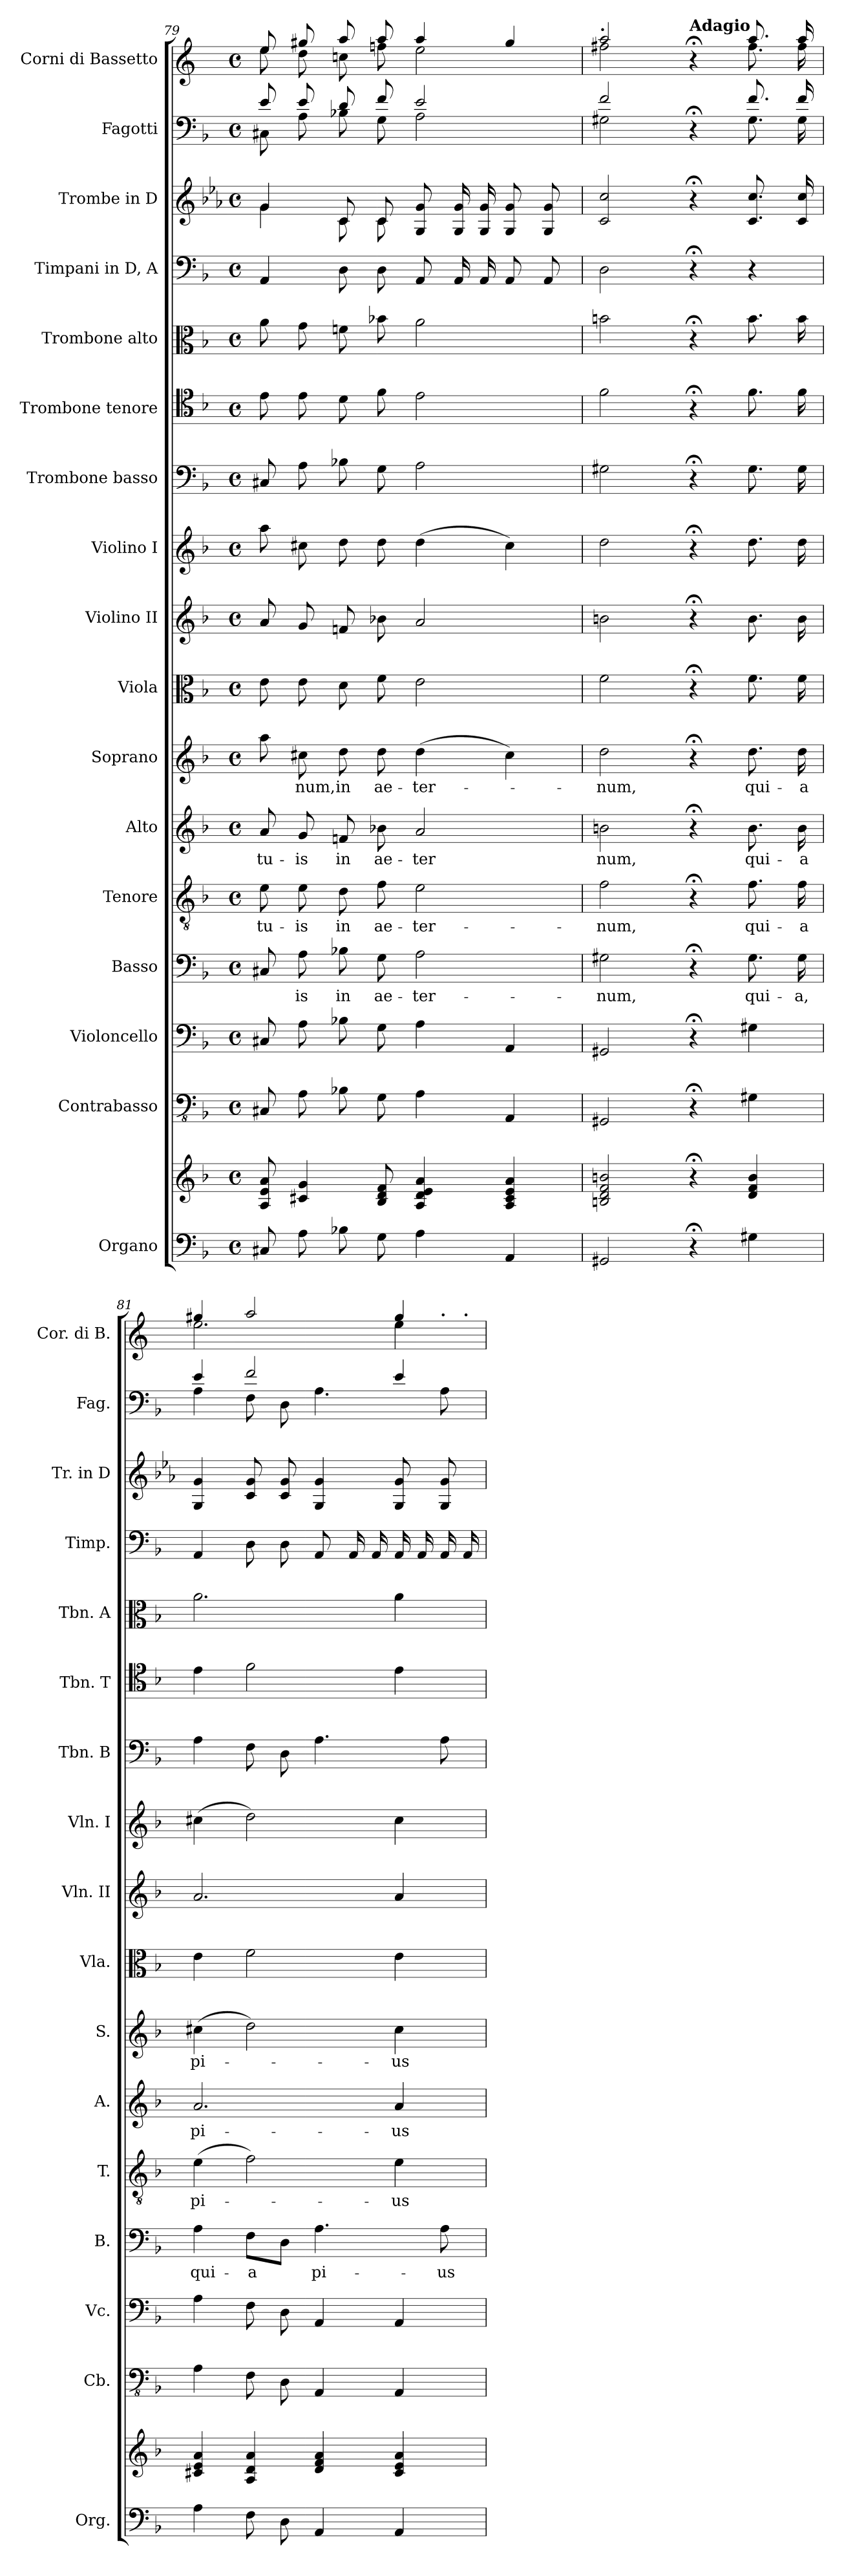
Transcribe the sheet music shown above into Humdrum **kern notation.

**kern	**kern	**kern	**kern	**kern	**text	**kern	**text	**kern	**text	**kern	**text	**kern	**kern	**kern	**kern	**kern	**kern	**kern	**dynam	**kern	**kern	**kern
*part17	*part17	*part16	*part15	*part14	*part14	*part13	*part13	*part12	*part12	*part11	*part11	*part10	*part9	*part8	*part7	*part6	*part5	*part4	*part4	*part3	*part2	*part1
*staff18	*staff17	*staff16	*staff15	*staff14	*staff14	*staff13	*staff13	*staff12	*staff12	*staff11	*staff11	*staff10	*staff9	*staff8	*staff7	*staff6	*staff5	*staff4	*staff4	*staff3	*staff2	*staff1
*I"Organo	*	*I"Contrabasso	*I"Violoncello	*I"Basso	*	*I"Tenore	*	*I"Alto	*	*I"Soprano	*	*I"Viola	*I"Violino II	*I"Violino I	*I"Trombone basso	*I"Trombone tenore	*I"Trombone alto	*I"Timpani in D, A	*	*I"Trombe in D	*I"Fagotti	*I"Corni di Bassetto
*I'Org.	*	*I'Cb.	*I'Vc.	*I'B.	*	*I'T.	*	*I'A.	*	*I'S.	*	*I'Vla.	*I'Vln. II	*I'Vln. I	*I'Tbn. B	*I'Tbn. T	*I'Tbn. A	*I'Timp.	*	*I'Tr. in D	*I'Fag.	*I'Cor. di B.
*clefF4	*clefG2	*clefFv4	*clefF4	*clefF4	*	*clefGv2	*	*clefG2	*	*clefG2	*	*clefC3	*clefG2	*clefG2	*clefF4	*clefC4	*clefC3	*clefF4	*	*clefG2	*clefF4	*clefG2
*	*	*	*	*	*	*	*	*	*	*	*	*	*	*	*	*	*	*	*	*ITrd-1c-2	*	*ITrd4c7
*k[b-]	*k[b-]	*k[b-]	*k[b-]	*k[b-]	*	*k[b-]	*	*k[b-]	*	*k[b-]	*	*k[b-]	*k[b-]	*k[b-]	*k[b-]	*k[b-]	*k[b-]	*k[b-]	*	*k[b-]	*k[b-]	*k[b-]
*M4/4	*M4/4	*M4/4	*M4/4	*M4/4	*	*M4/4	*	*M4/4	*	*M4/4	*	*M4/4	*M4/4	*M4/4	*M4/4	*M4/4	*M4/4	*M4/4	*	*M4/4	*M4/4	*M4/4
*met(c)	*met(c)	*met(c)	*met(c)	*met(c)	*	*met(c)	*	*met(c)	*	*met(c)	*	*met(c)	*met(c)	*met(c)	*met(c)	*met(c)	*met(c)	*met(c)	*	*met(c)	*met(c)	*met(c)
=79	=79	=79	=79	=79	=79	=79	=79	=79	=79	=79	=79	=79	=79	=79	=79	=79	=79	=79	=79	=79	=79	=79
!	!	!	!	!	!	!	!LO:LY:b	!	!LO:LY:b	!	!	!	!	!	!	!	!	!	!	!	!	!
*	*	*	*	*	*	*	*	*	*	*	*	*	*	*	*	*	*	*	*	*^	*^	*^
8C#X/	8A/ 8e/ 8a/	8CC#X/	8C#X/	8C#X/	.	8e\	tu-	8a/	tu-	8aa\	.	8e\	8a/	8aa\	8C#X/	8e\	8a\	4AA/	.	4a/	4a\	8e/	8C#X\	8a/	8a\
!	!	!	!	!	!LO:LY:b	!	!LO:LY:b	!	!LO:LY:b	!	!LO:LY:b	!	!	!	!	!	!	!	!	!	!	!	!	!	!
8A\	4c#X/ 4g/	8AA\	8A\	8A\	-is	8e\	-is	8g/	-is	8cc#X\	-num,	8e\	8g/	8cc#X\	8A\	8e\	8g\	.	.	.	.	8e/	8A\	8cc#X/	8g\
!	!	!	!	!	!LO:LY:b	!	!LO:LY:b	!	!LO:LY:b	!	!LO:LY:b	!	!	!	!	!	!	!	!	!	!	!	!	!	!
8B-X\	.	8BB-X\	8B-X\	8B-X\	in	8d\	in	8fn/	in	8dd\	in	8d\	8fn/	8dd\	8B-X\	8d\	8fn\	8D\	.	8d/	8d\	8d/	8B-X\	8dd/	8fn\
!	!	!	!	!	!LO:LY:b	!	!LO:LY:b	!	!LO:LY:b	!	!LO:LY:b	!	!	!	!	!	!	!	!	!	!	!	!	!	!
8G\	8B-/ 8d/ 8f/	8GG\	8G\	8G\	ae-	8f\	ae-	8b-X\	ae-	8dd\	ae-	8f\	8b-X\	8dd\	8G\	8f\	8b-X\	8D\	.	8d/	8d\	8f/	8G\	8dd/	8b-X\
!	!	!	!	!	!LO:LY:b	!	!LO:LY:b	!	!LO:LY:b	!	!LO:LY:b	!	!	!	!	!	!	!	!	!	!	!	!	!	!
4A\	4A/ 4d/ 4e/ 4a/	4AA\	4A\	2A\	-ter-	2e\	-ter-	2a/	-ter	(>4dd\	-ter-	2e\	2a/	(>4dd\	2A\	2e\	2a\	8AA/	.	8A/ 8a/	2ryy	2e/	2A\	4dd/	2a\
.	.	.	.	.	.	.	.	.	.	.	.	.	.	.	.	.	.	16AA/	.	16A/ 16a/	.	.	.	.	.
.	.	.	.	.	.	.	.	.	.	.	.	.	.	.	.	.	.	16AA/	.	16A/ 16a/	.	.	.	.	.
4AA/	4A/ 4c#/ 4e/ 4a/	4AAA/	4AA/	.	.	.	.	.	.	4cc#\)	.	.	.	4cc#\)	.	.	.	8AA/	.	8A/ 8a/	.	.	.	4cc#/	.
.	.	.	.	.	.	.	.	.	.	.	.	.	.	.	.	.	.	8AA/	.	8A/ 8a/	.	.	.	.	.
*	*	*	*	*	*	*	*	*	*	*	*	*	*	*	*	*	*	*	*	*v	*v	*	*	*	*
=80	=80	=80	=80	=80	=80	=80	=80	=80	=80	=80	=80	=80	=80	=80	=80	=80	=80	=80	=80	=80	=80	=80	=80	=80
!	!	!	!	!	!	!	!	!	!	!	!	!	!	!	!	!	!	!	!	!	!	!	!LO:TX:a:B:t=.	!
!	!	!	!	!	!LO:LY:b	!	!LO:LY:b	!	!LO:LY:b	!	!LO:LY:b	!	!	!	!	!	!	!	!	!	!	!	!	!
2GG#X/	2Bn/ 2d/ 2f/ 2bn/	2GGG#X/	2GG#X/	2G#X\	-num,	2f\	-num,	2bn\	num,	2dd\	-num,	2f\	2bn\	2dd\	2G#X\	2f\	2bn\	2D\	.	2d/ 2dd/	2f/	2G#X\	2dd/	2bn\
!	!	!	!	!	!	!	!	!	!	!	!	!	!	!	!	!	!	!	!	!	!	!	!LO:TX:a:B:t=Adagio	!
4r;<	4r;<	4r;<	4r;<	4r;<	.	4r;<	.	4r;<	.	4r;<	.	4r;<	4r;<	4r;<	4r;<	4r;<	4r;<	4r;<	.	4r;<	4r;<	4ryy	4r;<	4ryy
!	!	!	!	!	!LO:LY:b	!	!LO:LY:b	!	!LO:LY:b	!	!LO:LY:b	!	!	!	!	!	!	!	!LO:DY:a	!	!	!	!	!
4G#X\	4d/ 4f/ 4b/	4GG#X\	4G#X\	8.G#\	qui-	8.f\	qui-	8.b\	qui-	8.dd\	qui-	8.f\	8.b\	8.dd\	8.G#\	8.f\	8.b\	4r	other-dynamics	8.d/ 8.dd/	8.f/	8.G#\	8.dd/	8.b\
!	!	!	!	!	!LO:LY:b	!	!LO:LY:b	!	!LO:LY:b	!	!LO:LY:b	!	!	!	!	!	!	!	!	!	!	!	!	!
.	.	.	.	16G#\	-a,	16f\	-a	16b\	-a	16dd\	-a	16f\	16b\	16dd\	16G#\	16f\	16b\	.	.	16d/ 16dd/	16f/	16G#\	16dd/	16b\
=81	=81	=81	=81	=81	=81	=81	=81	=81	=81	=81	=81	=81	=81	=81	=81	=81	=81	=81	=81	=81	=81	=81	=81	=81
!	!	!	!	!	!LO:LY:b	!	!LO:LY:b	!	!LO:LY:b	!	!LO:LY:b	!	!	!	!	!	!	!	!	!	!	!	!	!
*	*	*	*	*	*	*	*	*	*	*	*	*	*	*	*	*	*	*	*	*	*	*	*^	*^
4A\	4c#X/ 4e/ 4a/	4AA\	4A\	4A\	qui-	(>4e\	pi-	2.a/	pi-	(>4cc#X\	pi-	4e\	2.a/	(>4cc#X\	4A\	4e\	2.a\	4AA/	.	4A/ 4a/	4e/	4A\	4cc#X/	2.a\	2..ryy	2...ryy
!	!	!	!	!	!LO:LY:b	!	!	!	!	!	!	!	!	!	!	!	!	!	!	!	!	!	!	!	!	!
8F\	4A/ 4d/ 4a/	8FF\	8F\	8F\L	-a	2f\)	.	.	.	2dd\)	.	2f\	.	2dd\)	8F\	2f\	.	8D\	.	8d/ 8a/	2f/	8F\	2dd/	.	.	.
8D\	.	8DD\	8D\	8D\J	.	.	.	.	.	.	.	.	.	.	8D\	.	.	8D\	.	8d/ 8a/	.	8D\	.	.	.	.
!	!	!	!	!	!LO:LY:b	!	!	!	!	!	!	!	!	!	!	!	!	!	!	!	!	!	!	!	!	!
4AA/	4d/ 4f/ 4a/	4AAA/	4AA/	4.A\	pi-	.	.	.	.	.	.	.	.	.	4.A\	.	.	8AA/	.	4A/ 4a/	.	4.A\	.	.	.	.
.	.	.	.	.	.	.	.	.	.	.	.	.	.	.	.	.	.	16AA/	.	.	.	.	.	.	.	.
.	.	.	.	.	.	.	.	.	.	.	.	.	.	.	.	.	.	16AA/	.	.	.	.	.	.	.	.
!	!	!	!	!	!	!	!LO:LY:b	!	!LO:LY:b	!	!LO:LY:b	!	!	!	!	!	!	!	!	!	!	!	!	!	!	!
4AA/	4c#/ 4e/ 4a/	4AAA/	4AA/	.	.	4e\	-us	4a/	-us	4cc#\	-us	4e\	4a/	4cc#\	.	4e\	4a\	16AA/	.	8A/ 8a/	4e/	.	4cc#/	4a\	.	.
.	.	.	.	.	.	.	.	.	.	.	.	.	.	.	.	.	.	16AA/	.	.	.	.	.	.	.	.
!	!	!	!	!	!	!	!	!	!	!	!	!	!	!	!	!	!	!	!	!	!	!	!	!	!LO:TX:a:B:t=.	!
!	!	!	!	!	!LO:LY:b	!	!	!	!	!	!	!	!	!	!	!	!	!	!	!	!	!	!	!	!	!
.	.	.	.	8A\	-us	.	.	.	.	.	.	.	.	.	8A\	.	.	16AA/	.	8A/ 8a/	.	8A\	.	.	8ryy	.
!	!	!	!	!	!	!	!	!	!	!	!	!	!	!	!	!	!	!	!	!	!	!	!	!	!	!LO:TX:a:B:t=.
.	.	.	.	.	.	.	.	.	.	.	.	.	.	.	.	.	.	16AA/	.	.	.	.	.	.	.	16ryy
*	*	*	*	*	*	*	*	*	*	*	*	*	*	*	*	*	*	*	*	*	*v	*v	*	*	*	*
*	*	*	*	*	*	*	*	*	*	*	*	*	*	*	*	*	*	*	*	*	*	*v	*v	*v	*v
=	=	=	=	=	=	=	=	=	=	=	=	=	=	=	=	=	=	=	=	=	=	=
*-	*-	*-	*-	*-	*-	*-	*-	*-	*-	*-	*-	*-	*-	*-	*-	*-	*-	*-	*-	*-	*-	*-
